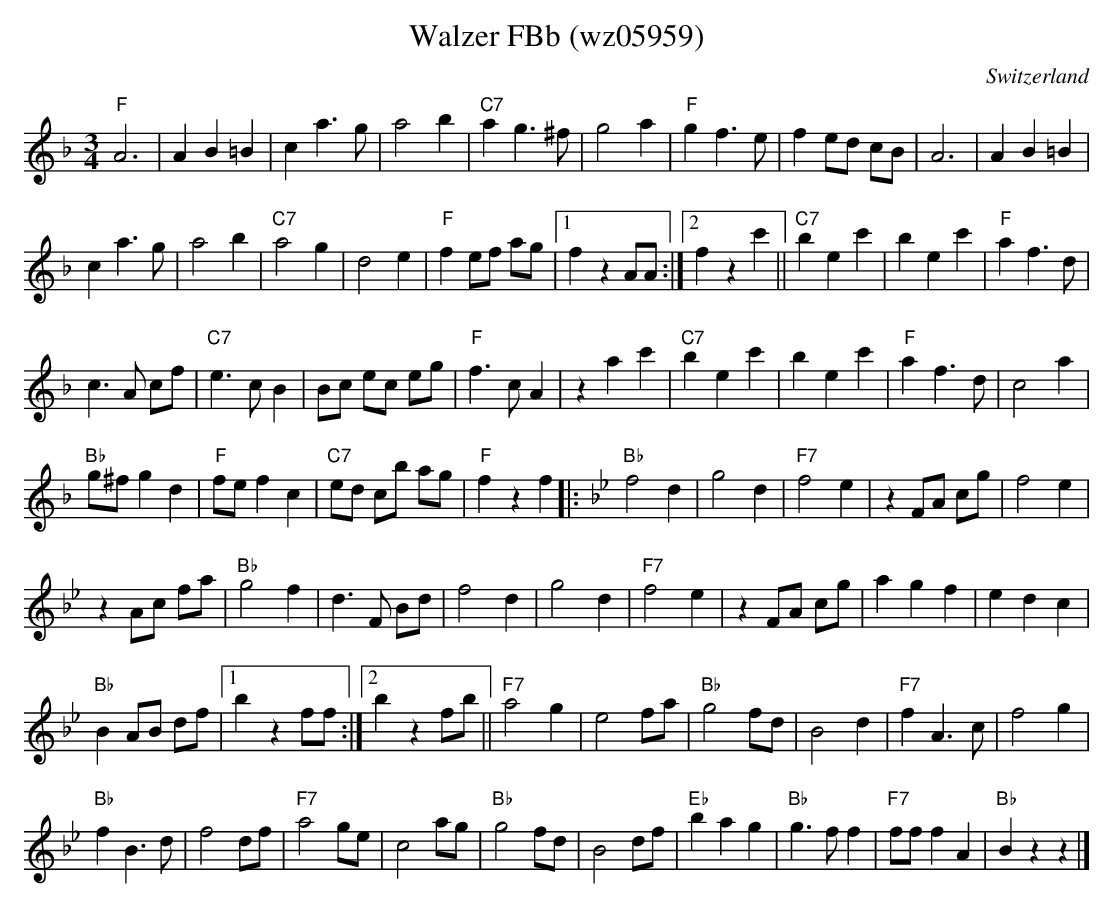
X:1
T: Walzer FBb (wz05959)
O:Switzerland
M:3/4
L:1/4
K:F major
"F"A3 | AB=B | ca>g | a2b | "C7"ag>^f | g2a | "F"gf>e | f e/d/ c/B/ | A3 | AB=B |
ca>g | a2b | "C7"a2g | d2e | "F"f e/f/ a/g/ |1 fzA/A/ :|2 fzc' || "C7"bec' | bec' | "F"af>d |
c>A c/f/ | "C7"e>cB | B/c/ e/c/ e/g/ | "F"f>cA | zac' | "C7"bec' | bec' | "F"af>d | c2a |
"Bb"g/^f/ gd | "F"f/e/ fc | "C7"e/d/ c/b/ a/g/ | "F"fzf |: [K:Bb] "Bb"f2d | g2d | "F7"f2e | zF/A/ c/g/ | f2e |
zA/c/ f/a/ | "Bb"g2f | d>F B/d/ | f2d | g2d | "F7"f2e | zF/A/ c/g/ | agf | edc |
"Bb"BA/B/ d/f/ |1 bzf/f/ :|2 bzf/b/ || "F7"a2g | e2f/a/ | "Bb"g2 f/d/ | B2d | "F7"fA>c | f2g |
"Bb"fB>d | f2d/f/ | "F7"a2g/e/ | c2a/g/ | "Bb"g2f/d/ | B2d/f/ | "Eb"bag | "Bb"g>ff | "F7"f/f/fA | "Bb"Bzz |]
